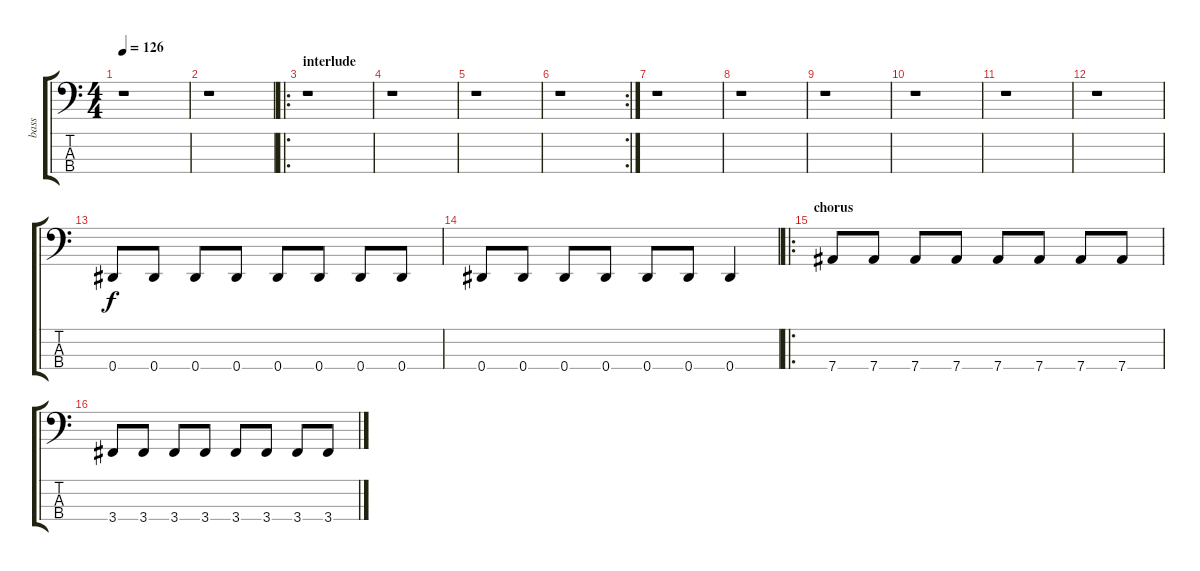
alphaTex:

\track ("bass" "bass") {instrument electricbasspick}
\staff {score tabs}
\tuning (Gb2 Db2 Ab1 Eb1) {hide}
\ts (4 4)
\tempo 126
\clef f4
\ks c
r.1{dy f} |
r.1 |
\ro
\section ("" "interlude")
r.1 |
r.1 |
r.1 |
\rc 2
r.1 |
r.1 |
r.1 |
r.1 |
r.1 |
r.1 |
r.1 |
0.4.8 0.4.8 0.4.8 0.4.8 0.4.8 0.4.8 0.4.8 0.4.8 |
0.4.8 0.4.8 0.4.8 0.4.8 0.4.8 0.4.8 0.4.4 |
\ro
\section ("" "chorus")
7.4.8 7.4.8 7.4.8 7.4.8 7.4.8 7.4.8 7.4.8 7.4.8 |
3.4.8 3.4.8 3.4.8 3.4.8 3.4.8 3.4.8 3.4.8 3.4.8
